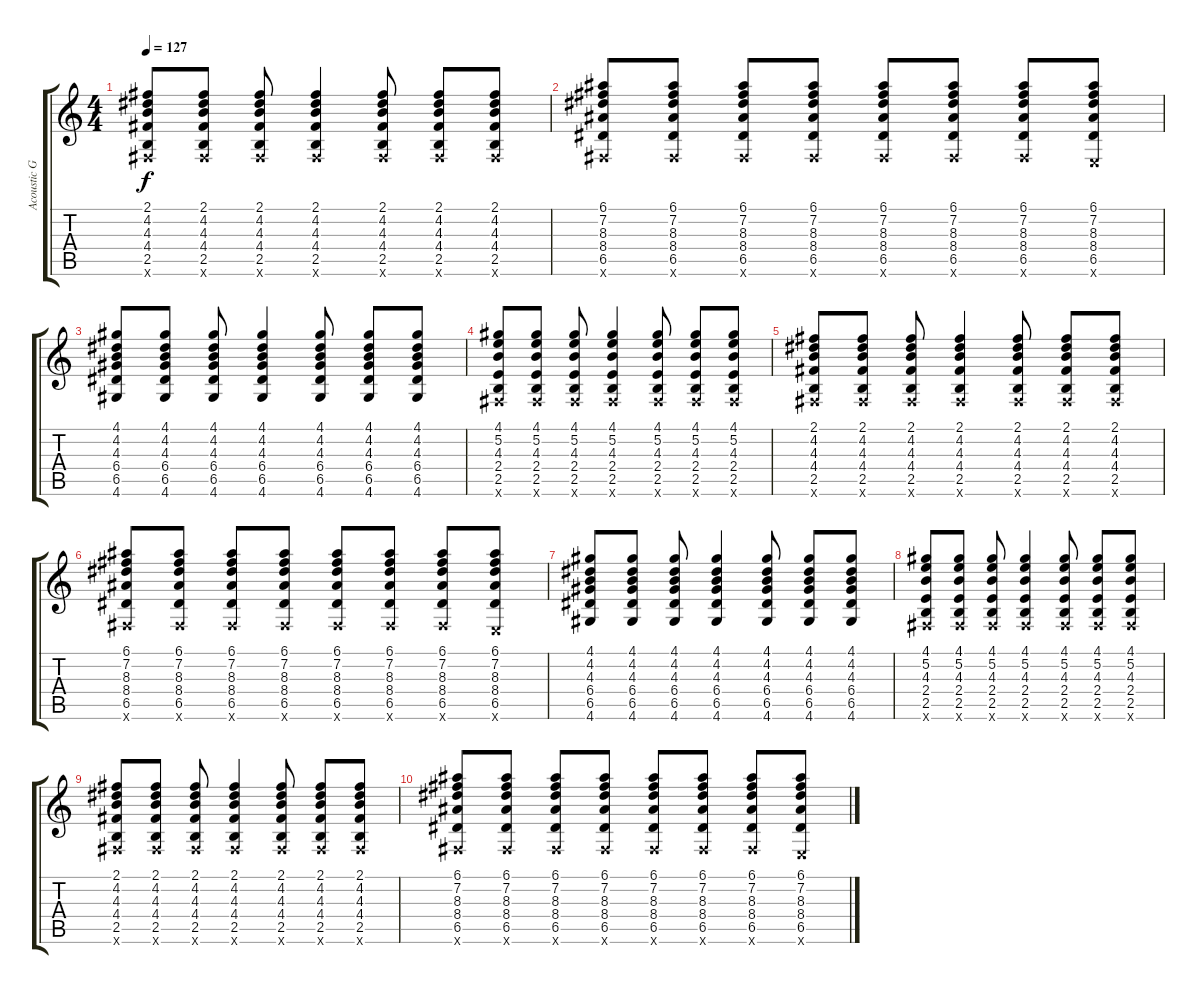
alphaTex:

\track ("Acoustic Guitar" "Acoustic G") {instrument acousticguitarsteel}
\staff {score tabs}
\tuning (E4 B3 G3 D3 A2 E2) {hide}
\ts (4 4)
\tempo 127
\clef g2
\ks c
(2.1 4.2 4.3 4.4 2.5 2.6{x}).8{dy f} (2.1 4.2 4.3 4.4 2.5 2.6{x}).8 (2.1 4.2 4.3 4.4 2.5 2.6{x}).8 (2.1 4.2 4.3 4.4 2.5 2.6{x}).4 (2.1 4.2 4.3 4.4 2.5 2.6{x}).8 (2.1 4.2 4.3 4.4 2.5 2.6{x}).8 (2.1 4.2 4.3 4.4 2.5 2.6{x}).8 |
(6.1 7.2 8.3 8.4 6.5 2.6{x}).8 (6.1 7.2 8.3 8.4 6.5 2.6{x}).8 (6.1 7.2 8.3 8.4 6.5 2.6{x}).8 (6.1 7.2 8.3 8.4 6.5 2.6{x}).8 (6.1 7.2 8.3 8.4 6.5 2.6{x}).8 (6.1 7.2 8.3 8.4 6.5 2.6{x}).8 (6.1 7.2 8.3 8.4 6.5 2.6{x}).8 (6.1 7.2 8.3 8.4 6.5 0.6{x}).8 |
(4.1 4.2 4.3 6.4 6.5 4.6).8 (4.1 4.2 4.3 6.4 6.5 4.6).8 (4.1 4.2 4.3 6.4 6.5 4.6).8 (4.1 4.2 4.3 6.4 6.5 4.6).4 (4.1 4.2 4.3 6.4 6.5 4.6).8 (4.1 4.2 4.3 6.4 6.5 4.6).8 (4.1 4.2 4.3 6.4 6.5 4.6).8 |
(4.1 5.2 4.3 2.4 2.5 2.6{x}).8 (4.1 5.2 4.3 2.4 2.5 2.6{x}).8 (4.1 5.2 4.3 2.4 2.5 2.6{x}).8 (4.1 5.2 4.3 2.4 2.5 2.6{x}).4 (4.1 5.2 4.3 2.4 2.5 2.6{x}).8 (4.1 5.2 4.3 2.4 2.5 2.6{x}).8 (4.1 5.2 4.3 2.4 2.5 2.6{x}).8 |
(2.1 4.2 4.3 4.4 2.5 2.6{x}).8 (2.1 4.2 4.3 4.4 2.5 2.6{x}).8 (2.1 4.2 4.3 4.4 2.5 2.6{x}).8 (2.1 4.2 4.3 4.4 2.5 2.6{x}).4 (2.1 4.2 4.3 4.4 2.5 2.6{x}).8 (2.1 4.2 4.3 4.4 2.5 2.6{x}).8 (2.1 4.2 4.3 4.4 2.5 2.6{x}).8 |
(6.1 7.2 8.3 8.4 6.5 2.6{x}).8 (6.1 7.2 8.3 8.4 6.5 2.6{x}).8 (6.1 7.2 8.3 8.4 6.5 2.6{x}).8 (6.1 7.2 8.3 8.4 6.5 2.6{x}).8 (6.1 7.2 8.3 8.4 6.5 2.6{x}).8 (6.1 7.2 8.3 8.4 6.5 2.6{x}).8 (6.1 7.2 8.3 8.4 6.5 2.6{x}).8 (6.1 7.2 8.3 8.4 6.5 0.6{x}).8 |
(4.1 4.2 4.3 6.4 6.5 4.6).8 (4.1 4.2 4.3 6.4 6.5 4.6).8 (4.1 4.2 4.3 6.4 6.5 4.6).8 (4.1 4.2 4.3 6.4 6.5 4.6).4 (4.1 4.2 4.3 6.4 6.5 4.6).8 (4.1 4.2 4.3 6.4 6.5 4.6).8 (4.1 4.2 4.3 6.4 6.5 4.6).8 |
(4.1 5.2 4.3 2.4 2.5 2.6{x}).8 (4.1 5.2 4.3 2.4 2.5 2.6{x}).8 (4.1 5.2 4.3 2.4 2.5 2.6{x}).8 (4.1 5.2 4.3 2.4 2.5 2.6{x}).4 (4.1 5.2 4.3 2.4 2.5 2.6{x}).8 (4.1 5.2 4.3 2.4 2.5 2.6{x}).8 (4.1 5.2 4.3 2.4 2.5 2.6{x}).8 |
(2.1 4.2 4.3 4.4 2.5 2.6{x}).8 (2.1 4.2 4.3 4.4 2.5 2.6{x}).8 (2.1 4.2 4.3 4.4 2.5 2.6{x}).8 (2.1 4.2 4.3 4.4 2.5 2.6{x}).4 (2.1 4.2 4.3 4.4 2.5 2.6{x}).8 (2.1 4.2 4.3 4.4 2.5 2.6{x}).8 (2.1 4.2 4.3 4.4 2.5 2.6{x}).8 |
(6.1 7.2 8.3 8.4 6.5 2.6{x}).8 (6.1 7.2 8.3 8.4 6.5 2.6{x}).8 (6.1 7.2 8.3 8.4 6.5 2.6{x}).8 (6.1 7.2 8.3 8.4 6.5 2.6{x}).8 (6.1 7.2 8.3 8.4 6.5 2.6{x}).8 (6.1 7.2 8.3 8.4 6.5 2.6{x}).8 (6.1 7.2 8.3 8.4 6.5 2.6{x}).8 (6.1 7.2 8.3 8.4 6.5 0.6{x}).8
